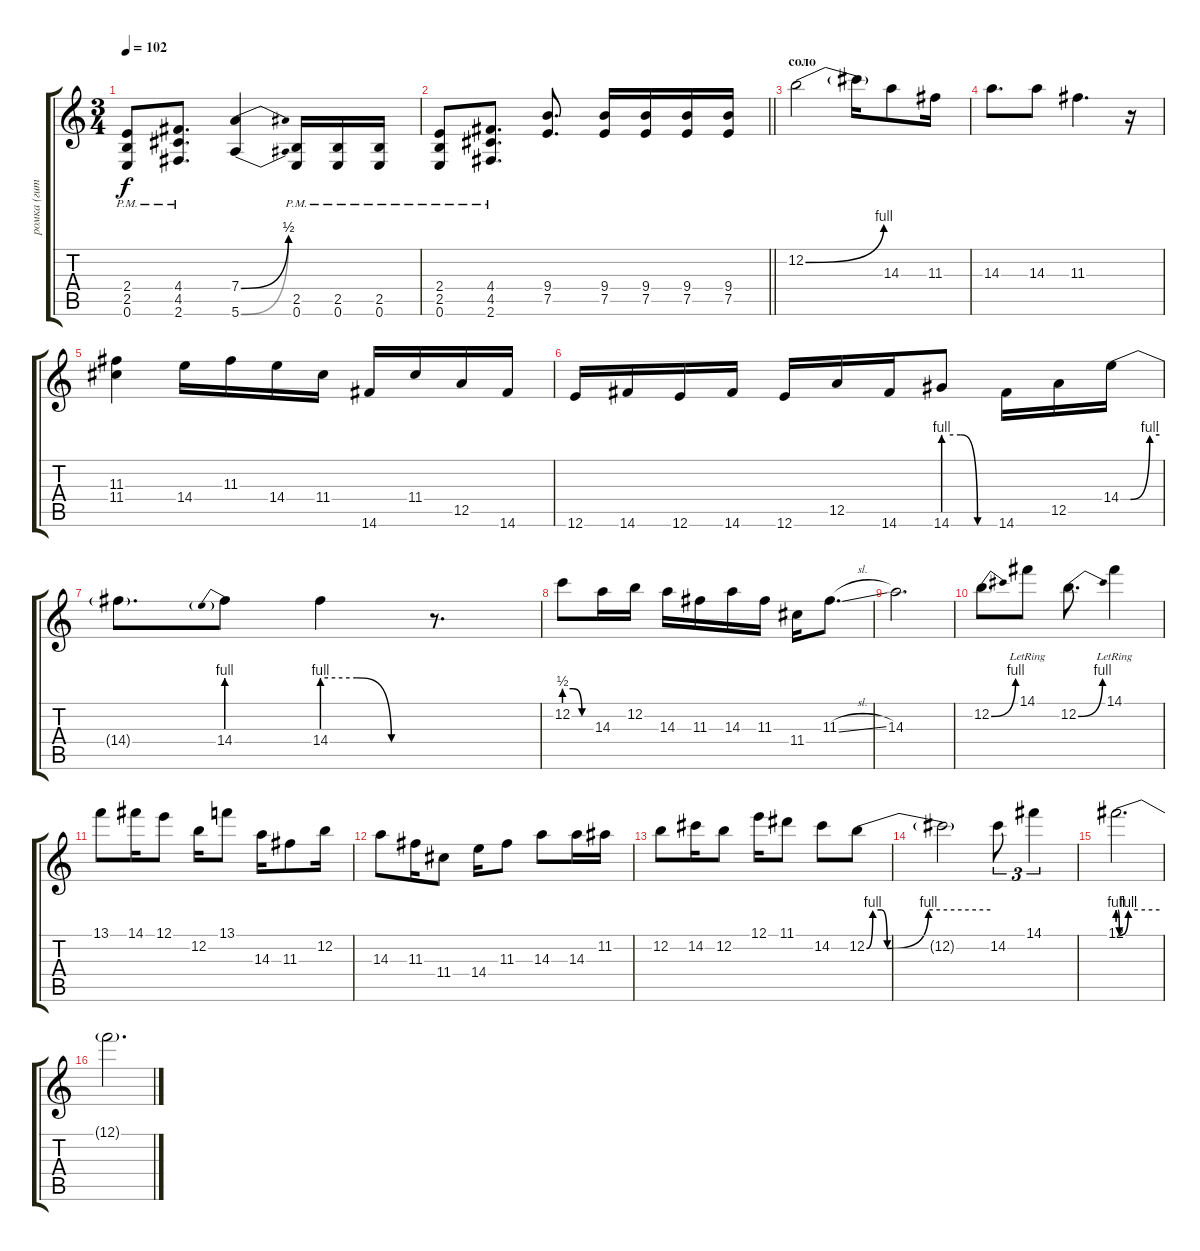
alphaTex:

\track ("ромка (гитара)" "ромка (гит") {instrument distortionguitar}
\staff {score tabs}
\tuning (E4 B3 G3 D3 A2 E2) {hide}
\ts (3 4)
\tempo 102
\clef g2
\ks c
(2.4{pm} 2.5{pm} 0.6{pm}).8{dy f} (4.4{pm} 4.5{pm} 2.6{pm}).8{d} (7.4{be (bend 0 0 60 2)} 5.6{be (bend 0 0 60 2)}).4 (2.5{pm} 0.6{pm}).16 (2.5{pm} 0.6{pm}).16 (2.5{pm} 0.6{pm}).16 |
\barLineRight lightlight
(2.4{pm} 2.5{pm} 0.6{pm}).8 (4.4{pm} 4.5{pm} 2.6{pm}).8{d} (9.4 7.5).8{d} (9.4 7.5).16 (9.4 7.5).16 (9.4 7.5).16 (9.4 7.5).16 |
\section ("" "соло")
12.2{be (bend 0 0 60 4)}.2 12.2{t}.16 14.3.8 11.3.16 |
14.3.8{d} 14.3.8 11.3.4{d} r.16 |
(11.3 11.4).4 14.4.16 11.3.16 14.4.16 11.4.16 14.6.16 11.4.16 12.5.16 14.6.16 |
12.6.16 14.6.16 12.6.16 14.6.16 12.6.16 12.5.16 14.6.16 14.6{be (custom 0 4 20 4 40 0 60 0)}.8 14.6.16 12.5.16 14.4{be (custom 0 0 15 0 45 4 60 4)}.16 |
14.4{t}.8{d} 14.4{be (prebend 0 4 60 4)}.8 14.4{be (custom 0 4 20 4 40 0 60 0)}.4 r.8{d} |
12.2{be (custom 0 2 20 2 40 0 60 0)}.8 14.3.16 12.2.16 14.3.16 11.3.16 14.3.16 11.3.16 11.4.16 11.3{sl}.8{d} |
14.3.2{d} |
12.2{be (bend 0 0 60 4)}.8{d} 14.1{lr}.8 12.2{be (bend 0 0 60 4)}.8{d} 14.1{lr}.4 |
13.1.8 14.1.16 12.1.8 12.2.16 13.1.8 14.3.16 11.3.8 12.2.16 |
14.3.8 11.3.16 11.4.8 14.4.16 11.3.8 14.3.8 14.3.16 11.2.16 |
12.2.8 14.2.16 12.2.8 12.1.16 11.1.8 14.2.8 12.2{be (custom 0 0 3 4 7 4 10 0 30 4 60 4)}.8 |
12.2{t}.2 14.2.8{tu (3 2)} 14.1.4{tu (3 2)} |
12.1{be (custom 0 4 2 0 15 4 60 4)}.2{d} |
12.1{t}.2{d}
